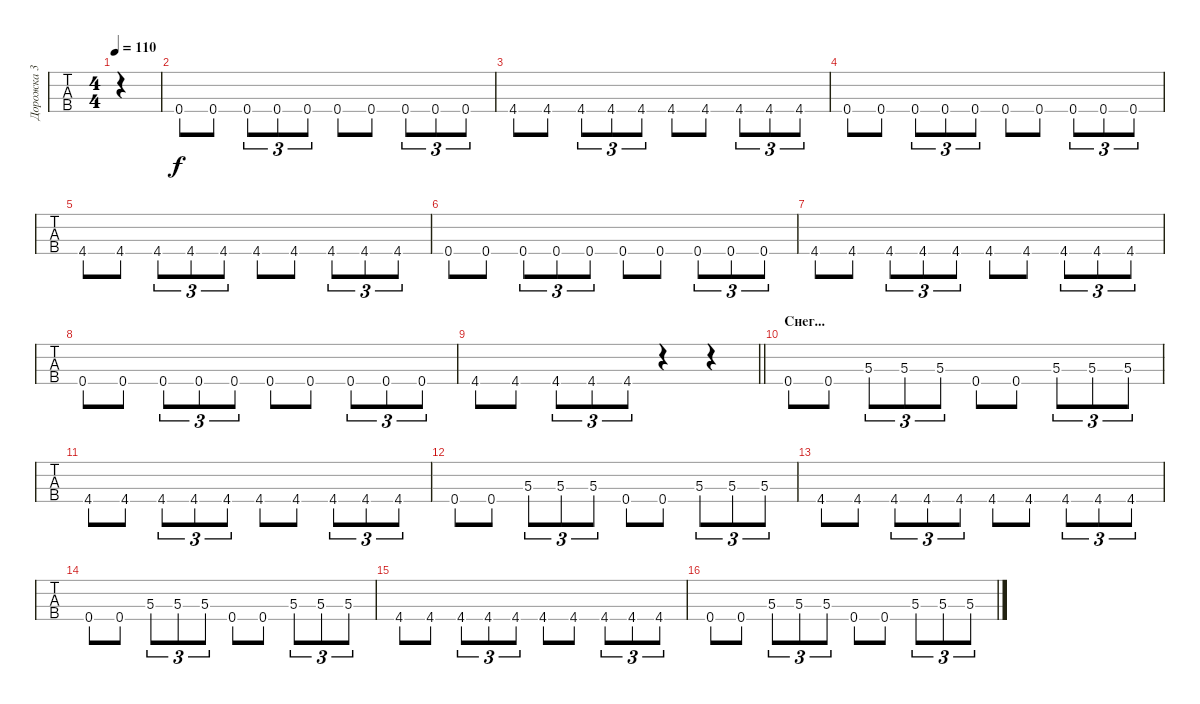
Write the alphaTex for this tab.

\track ("Дорожка 3" "Дорожка 3") {instrument electricbasspick}
\staff {tabs}
\tuning (F2 C2 G1 C1) {hide}
\ts (4 4)
\tempo 110
\clef f4
\ks c
|
0.4.8 0.4.8 0.4.8{tu (3 2)} 0.4.8{tu (3 2)} 0.4.8{tu (3 2)} 0.4.8 0.4.8 0.4.8{tu (3 2)} 0.4.8{tu (3 2)} 0.4.8{tu (3 2)} |
4.4.8 4.4.8 4.4.8{tu (3 2)} 4.4.8{tu (3 2)} 4.4.8{tu (3 2)} 4.4.8 4.4.8 4.4.8{tu (3 2)} 4.4.8{tu (3 2)} 4.4.8{tu (3 2)} |
0.4.8 0.4.8 0.4.8{tu (3 2)} 0.4.8{tu (3 2)} 0.4.8{tu (3 2)} 0.4.8 0.4.8 0.4.8{tu (3 2)} 0.4.8{tu (3 2)} 0.4.8{tu (3 2)} |
4.4.8 4.4.8 4.4.8{tu (3 2)} 4.4.8{tu (3 2)} 4.4.8{tu (3 2)} 4.4.8 4.4.8 4.4.8{tu (3 2)} 4.4.8{tu (3 2)} 4.4.8{tu (3 2)} |
0.4.8 0.4.8 0.4.8{tu (3 2)} 0.4.8{tu (3 2)} 0.4.8{tu (3 2)} 0.4.8 0.4.8 0.4.8{tu (3 2)} 0.4.8{tu (3 2)} 0.4.8{tu (3 2)} |
4.4.8 4.4.8 4.4.8{tu (3 2)} 4.4.8{tu (3 2)} 4.4.8{tu (3 2)} 4.4.8 4.4.8 4.4.8{tu (3 2)} 4.4.8{tu (3 2)} 4.4.8{tu (3 2)} |
0.4.8 0.4.8 0.4.8{tu (3 2)} 0.4.8{tu (3 2)} 0.4.8{tu (3 2)} 0.4.8 0.4.8 0.4.8{tu (3 2)} 0.4.8{tu (3 2)} 0.4.8{tu (3 2)} |
\barLineRight lightlight
4.4.8 4.4.8 4.4.8{tu (3 2)} 4.4.8{tu (3 2)} 4.4.8{tu (3 2)} r.4 r.4 |
\section ("" "Снег...")
0.4.8 0.4.8 5.3.8{tu (3 2)} 5.3.8{tu (3 2)} 5.3.8{tu (3 2)} 0.4.8 0.4.8 5.3.8{tu (3 2)} 5.3.8{tu (3 2)} 5.3.8{tu (3 2)} |
4.4.8 4.4.8 4.4.8{tu (3 2)} 4.4.8{tu (3 2)} 4.4.8{tu (3 2)} 4.4.8 4.4.8 4.4.8{tu (3 2)} 4.4.8{tu (3 2)} 4.4.8{tu (3 2)} |
0.4.8 0.4.8 5.3.8{tu (3 2)} 5.3.8{tu (3 2)} 5.3.8{tu (3 2)} 0.4.8 0.4.8 5.3.8{tu (3 2)} 5.3.8{tu (3 2)} 5.3.8{tu (3 2)} |
4.4.8 4.4.8 4.4.8{tu (3 2)} 4.4.8{tu (3 2)} 4.4.8{tu (3 2)} 4.4.8 4.4.8 4.4.8{tu (3 2)} 4.4.8{tu (3 2)} 4.4.8{tu (3 2)} |
0.4.8 0.4.8 5.3.8{tu (3 2)} 5.3.8{tu (3 2)} 5.3.8{tu (3 2)} 0.4.8 0.4.8 5.3.8{tu (3 2)} 5.3.8{tu (3 2)} 5.3.8{tu (3 2)} |
4.4.8 4.4.8 4.4.8{tu (3 2)} 4.4.8{tu (3 2)} 4.4.8{tu (3 2)} 4.4.8 4.4.8 4.4.8{tu (3 2)} 4.4.8{tu (3 2)} 4.4.8{tu (3 2)} |
0.4.8 0.4.8 5.3.8{tu (3 2)} 5.3.8{tu (3 2)} 5.3.8{tu (3 2)} 0.4.8 0.4.8 5.3.8{tu (3 2)} 5.3.8{tu (3 2)} 5.3.8{tu (3 2)}
